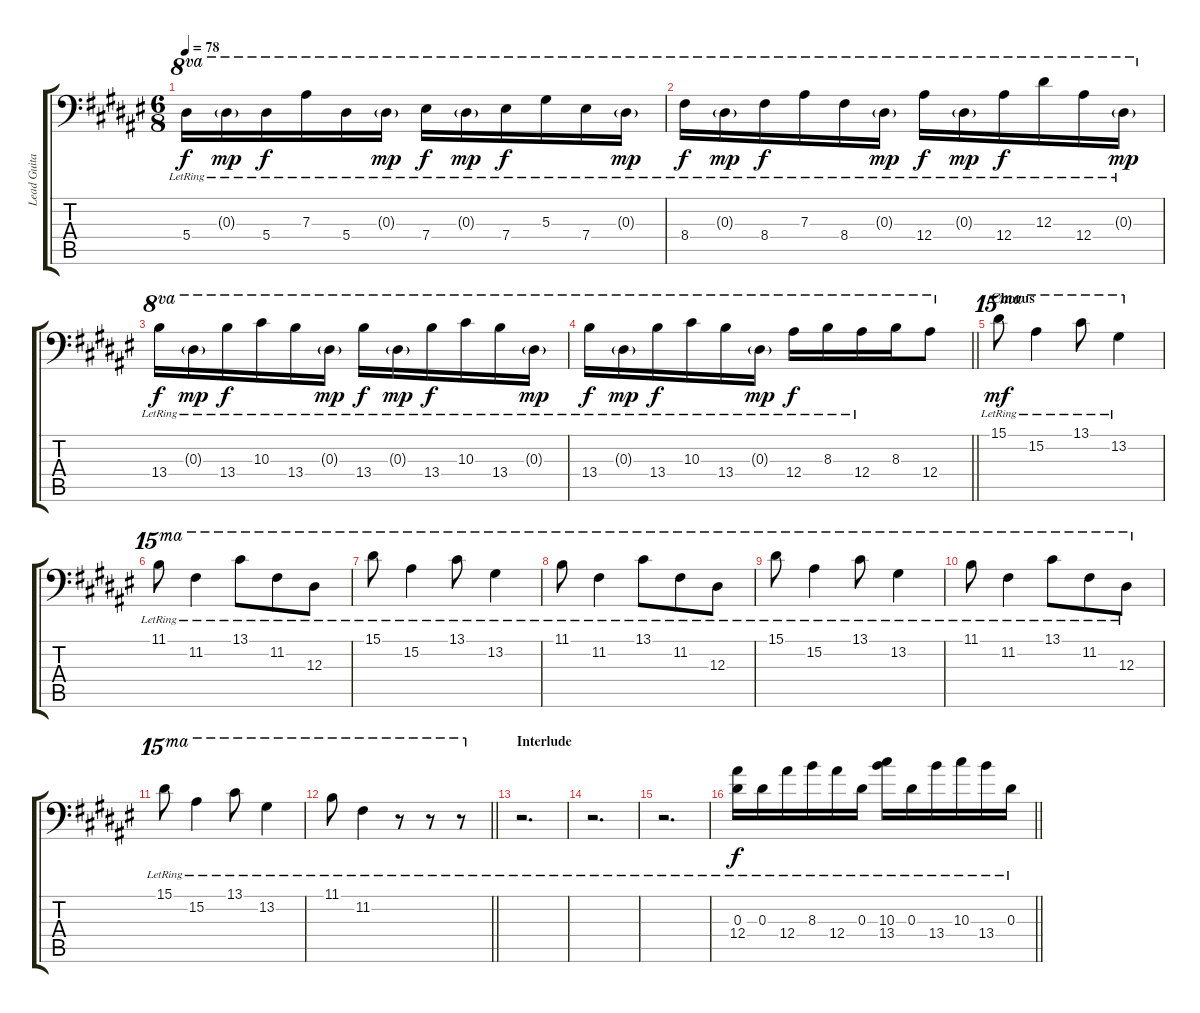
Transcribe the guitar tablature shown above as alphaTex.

\track ("Lead Guitar" "Lead Guita") {instrument distortionguitar}
\staff {score tabs}
\tuning (C4 G3 Eb3 Bb2 F2 Bb1) {hide}
\ts (6 8)
\tempo 78
\clef f4
\ks d#minor
5.4{lr}.16{ot 8va dy f} 0.3{g lr}.16{ot 8va dy mp} 5.4{lr}.16{ot 8va dy f} 7.3{lr}.16{ot 8va} 5.4{lr}.16{ot 8va} 0.3{g lr}.16{ot 8va dy mp} 7.4{lr}.16{ot 8va dy f} 0.3{g lr}.16{ot 8va dy mp} 7.4{lr}.16{ot 8va dy f} 5.3{lr}.16{ot 8va} 7.4{lr}.16{ot 8va} 0.3{g lr}.16{ot 8va dy mp} |
8.4{lr}.16{ot 8va dy f} 0.3{g lr}.16{ot 8va dy mp} 8.4{lr}.16{ot 8va dy f} 7.3{lr}.16{ot 8va} 8.4{lr}.16{ot 8va} 0.3{g lr}.16{ot 8va dy mp} 12.4{lr}.16{ot 8va dy f} 0.3{g lr}.16{ot 8va dy mp} 12.4{lr}.16{ot 8va dy f} 12.3{lr}.16{ot 8va} 12.4{lr}.16{ot 8va} 0.3{g lr}.16{ot 8va dy mp} |
13.4{lr}.16{ot 8va dy f} 0.3{g lr}.16{ot 8va dy mp} 13.4{lr}.16{ot 8va dy f} 10.3{lr}.16{ot 8va} 13.4{lr}.16{ot 8va} 0.3{g lr}.16{ot 8va dy mp} 13.4{lr}.16{ot 8va dy f} 0.3{g lr}.16{ot 8va dy mp} 13.4{lr}.16{ot 8va dy f} 10.3{lr}.16{ot 8va} 13.4{lr}.16{ot 8va} 0.3{g lr}.16{ot 8va dy mp} |
\barLineRight lightlight
13.4{lr}.16{ot 8va dy f} 0.3{g lr}.16{ot 8va dy mp} 13.4{lr}.16{ot 8va dy f} 10.3{lr}.16{ot 8va} 13.4{lr}.16{ot 8va} 0.3{g lr}.16{ot 8va dy mp} 12.4{lr}.16{ot 8va dy f} 8.3{lr}.16{ot 8va} 12.4{lr}.16{ot 8va} 8.3.16{ot 8va} 12.4.8{ot 8va} |
\section ("" "Chorus")
15.1{lr}.8{ot 15ma dy mf volume 9} 15.2{lr}.4{ot 15ma} 13.1{lr}.8{ot 15ma} 13.2{lr}.4{ot 15ma} |
11.1{lr}.8{ot 15ma} 11.2{lr}.4{ot 15ma} 13.1{lr}.8{ot 15ma} 11.2{lr}.8{ot 15ma} 12.3{lr}.8{ot 15ma} |
15.1{lr}.8{ot 15ma} 15.2{lr}.4{ot 15ma} 13.1{lr}.8{ot 15ma} 13.2{lr}.4{ot 15ma} |
11.1{lr}.8{ot 15ma} 11.2{lr}.4{ot 15ma} 13.1{lr}.8{ot 15ma} 11.2{lr}.8{ot 15ma} 12.3{lr}.8{ot 15ma} |
15.1{lr}.8{ot 15ma} 15.2{lr}.4{ot 15ma} 13.1{lr}.8{ot 15ma} 13.2{lr}.4{ot 15ma} |
11.1{lr}.8{ot 15ma} 11.2{lr}.4{ot 15ma} 13.1{lr}.8{ot 15ma} 11.2{lr}.8{ot 15ma} 12.3{lr}.8{ot 15ma} |
15.1{lr}.8{ot 15ma} 15.2{lr}.4{ot 15ma} 13.1{lr}.8{ot 15ma} 13.2{lr}.4{ot 15ma} |
\barLineRight lightlight
11.1{lr}.8{ot 15ma} 11.2{lr}.4{ot 15ma} r.8{ot 15ma} r.8{ot 15ma} r.8{ot 15ma} |
\section ("" "Interlude")
r.2{d} |
r.2{d} |
r.2{d} |
\barLineRight lightlight
(0.3 12.4{lr}).16{dy f volume 10} 0.3{lr}.16 12.4{lr}.16 8.3{lr}.16 12.4{lr}.16 0.3{lr}.16 (10.3{lr} 13.4{lr}).16 0.3{lr}.16 13.4{lr}.16 10.3{lr}.16 13.4{lr}.16 0.3{lr}.16
